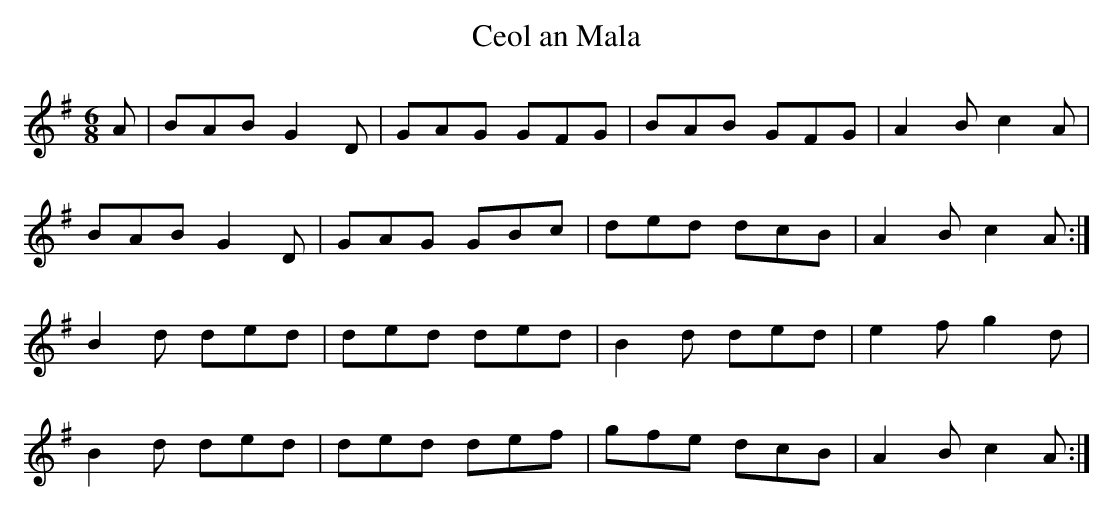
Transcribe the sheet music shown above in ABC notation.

X:1
T: Ceol an Mala
L: 1/8
M: 6/8
K: G
A | BAB G2 D | GAG GFG | BAB GFG | A2 B c2 A |
BAB G2 D | GAG GBc | ded dcB | A2 B c2 A :|
B2 d ded | ded ded | B2 d ded | e2 f g2 d |
B2 d ded | ded def | gfe dcB | A2 B c2 A :|
